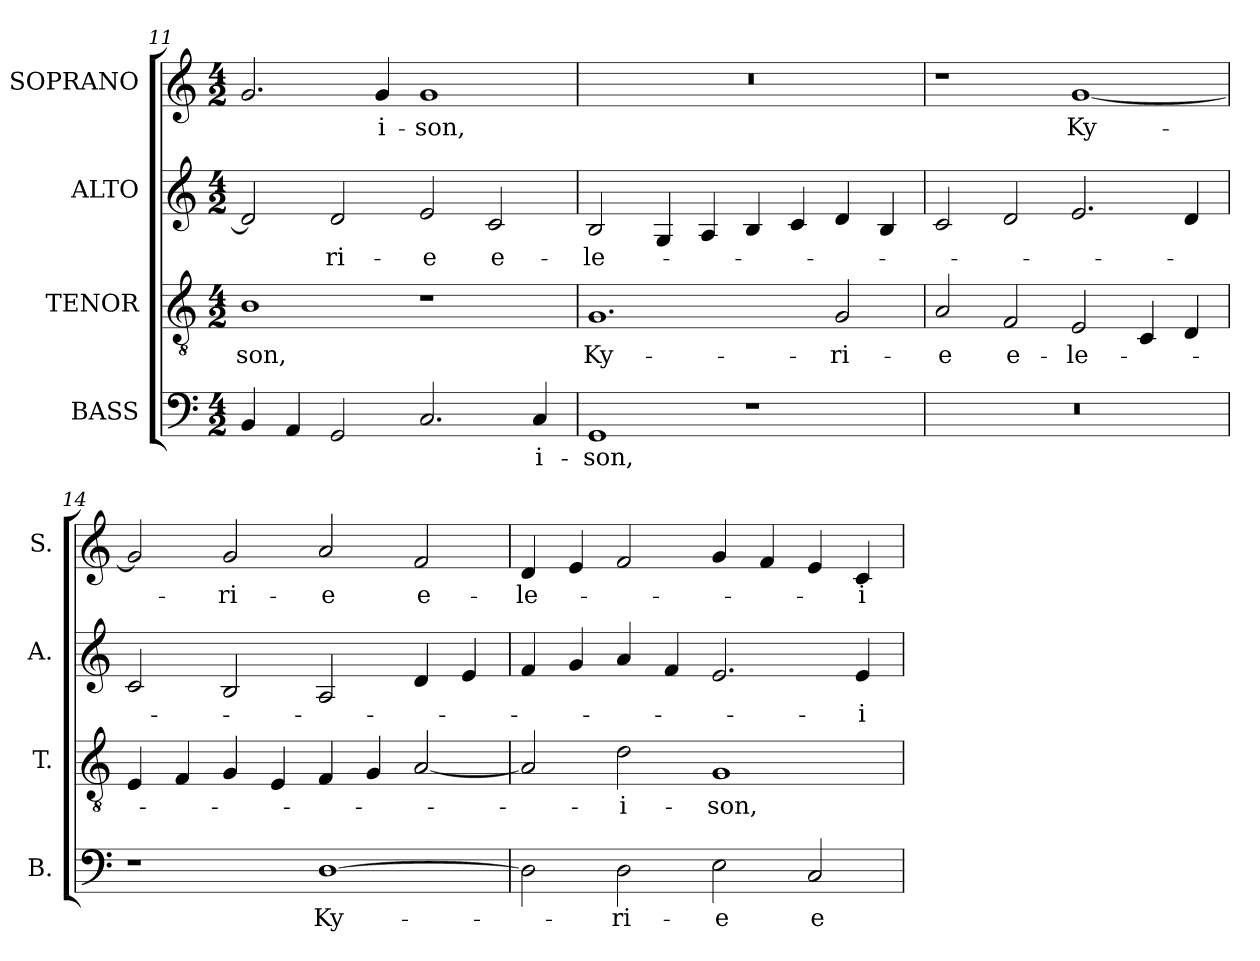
**kern	**text	**kern	**text	**kern	**text	**kern	**text
*part4	*part4	*part3	*part3	*part2	*part2	*part1	*part1
*staff4	*staff4	*staff3	*staff3	*staff2	*staff2	*staff1	*staff1
*I"BASS	*	*I"TENOR	*	*I"ALTO	*	*I"SOPRANO	*
*I'B.	*	*I'T.	*	*I'A.	*	*I'S.	*
*clefF4	*	*clefGv2	*	*clefG2	*	*clefG2	*
*	*	*ITrd7c12	*	*	*	*	*
*k[]	*	*k[]	*	*k[]	*	*k[]	*
*C:	*	*C:	*	*C:	*	*C:	*
*M4/2	*	*M4/2	*	*M4/2	*	*M4/2	*
=11	=11	=11	=11	=11	=11	=11	=11
!	!	!	!LO:LY:b:color=#000000	!	!	!	!
4BBi/	.	1BBi	-son,	2di/]	.	2.gi/	.
4AAi/	.	.	.	.	.	.	.
!	!	!	!	!	!LO:LY:b:color=#000000	!	!
2GGi/	.	.	.	2di/	-ri-	.	.
!	!	!	!	!	!	!	!LO:LY:b:color=#000000
.	.	.	.	.	.	4gi/	-i-
!	!	!	!	!	!LO:LY:b:color=#000000	!	!
!	!	!	!	!	!	!	!LO:LY:b:color=#000000
2.Ci/	.	1r	.	2ei/	-e	1gi	-son,
!	!	!	!	!	!LO:LY:b:color=#000000	!	!
.	.	.	.	2ci/	e-	.	.
!	!LO:LY:b:color=#000000	!	!	!	!	!	!
4Ci/	-i-	.	.	.	.	.	.
=12	=12	=12	=12	=12	=12	=12	=12
!	!LO:LY:b:color=#000000	!	!	!	!	!	!
!	!	!	!LO:LY:b:color=#000000	!	!	!	!
!	!	!	!	!	!LO:LY:b:color=#000000	!LO:N:vis=1	!
1GGi	-son,	1.GGi	Ky-	2Bi/	-le-	0r	.
.	.	.	.	4Gi/	.	.	.
.	.	.	.	4Ai/	.	.	.
1r	.	.	.	4Bi/	.	.	.
.	.	.	.	4ci/	.	.	.
!	!	!	!LO:LY:b:color=#000000	!	!	!	!
.	.	2GGi/	-ri-	4di/	.	.	.
.	.	.	.	4Bi/	.	.	.
!!LO:LB:g=z
=13	=13	=13	=13	=13	=13	=13	=13
!LO:N:vis=1	!	!	!	!	!	!	!
!	!	!	!LO:LY:b:color=#000000	!	!	!	!
0r	.	2AAi/	-e	2ci/	.	1r	.
!	!	!	!LO:LY:b:color=#000000	!	!	!	!
.	.	2FFi/	e-	2di/	.	.	.
!	!	!	!LO:LY:b:color=#000000	!	!	!	!
!	!	!	!	!	!	!	!LO:LY:b:color=#000000
.	.	2EEi/	-le-	2.ei/	.	[1gi	Ky-
.	.	4CCi/	.	.	.	.	.
.	.	4DDi/	.	4di/	.	.	.
=14	=14	=14	=14	=14	=14	=14	=14
1r	.	4EEi/	.	2ci/	.	2gi/]	.
.	.	4FFi/	.	.	.	.	.
!	!	!	!	!	!	!	!LO:LY:b:color=#000000
.	.	4GGi/	.	2Bi/	.	2gi/	-ri-
.	.	4EEi/	.	.	.	.	.
!	!LO:LY:b:color=#000000	!	!	!	!	!	!
!	!	!	!	!	!	!	!LO:LY:b:color=#000000
[1Di	Ky-	4FFi/	.	2Ai/	.	2ai/	-e
.	.	4GGi/	.	.	.	.	.
!	!	!	!	!	!	!	!LO:LY:b:color=#000000
.	.	[2AAi/	.	4di/	.	2fi/	e-
.	.	.	.	4ei/	.	.	.
=15	=15	=15	=15	=15	=15	=15	=15
!	!	!	!	!	!	!	!LO:LY:b:color=#000000
2Di\]	.	2AAi/]	.	4fi/	.	4di/	-le-
.	.	.	.	4gi/	.	4ei/	.
!	!LO:LY:b:color=#000000	!	!	!	!	!	!
!	!	!	!LO:LY:b:color=#000000	!	!	!	!
2Di\	-ri-	2Di\	-i-	4ai/	.	2fi/	.
.	.	.	.	4fi/	.	.	.
!	!LO:LY:b:color=#000000	!	!	!	!	!	!
!	!	!	!LO:LY:b:color=#000000	!	!	!	!
2Ei\	-e	1GGi	-son,	2.ei/	.	4gi/	.
.	.	.	.	.	.	4fi/	.
!	!LO:LY:b:color=#000000	!	!	!	!	!	!
2Ci/	e-	.	.	.	.	4ei/	.
!	!	!	!	!	!LO:LY:b:color=#000000	!	!
!	!	!	!	!	!	!	!LO:LY:b:color=#000000
.	.	.	.	4ei/	-i-	4ci/	-i-
=	=	=	=	=	=	=	=
*-	*-	*-	*-	*-	*-	*-	*-
